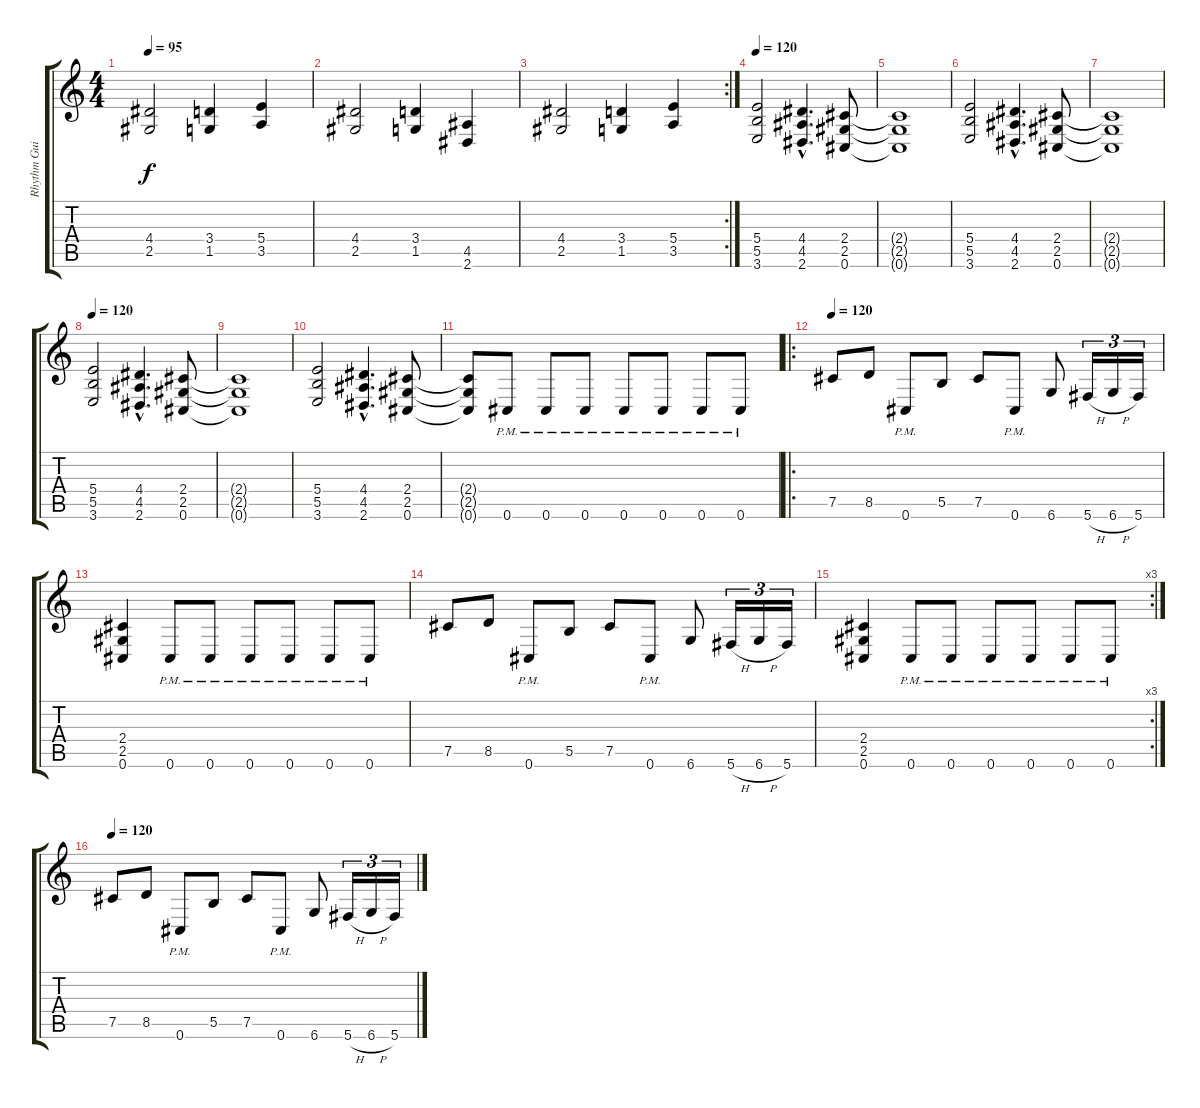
\track ("Rhythm Guitar" "Rhythm Gui") {instrument distortionguitar}
\staff {score tabs}
\tuning (C4 Ab3 E3 B2 Gb2 Db2) {hide}
\ts (4 4)
\tempo 95
\clef g2
\ks c
(4.4 2.5).2{dy f} (3.4 1.5).4 (5.4 3.5).4 |
(4.4 2.5).2 (3.4 1.5).4 (4.5 2.6).4 |
\rc 2
(4.4 2.5).2 (3.4 1.5).4 (5.4 3.5).4 |
\tempo 120
(5.4 5.5 3.6).2 (4.4{hac} 4.5{hac} 2.6{hac}).4{d} (2.4 2.5 0.6).8 |
(2.4{t} 2.5{t} 0.6{t}).1 |
(5.4 5.5 3.6).2 (4.4{hac} 4.5{hac} 2.6{hac}).4{d} (2.4 2.5 0.6).8 |
(2.4{t} 2.5{t} 0.6{t}).1 |
\tempo 120
(5.4 5.5 3.6).2 (4.4{hac} 4.5{hac} 2.6{hac}).4{d} (2.4 2.5 0.6).8 |
(2.4{t} 2.5{t} 0.6{t}).1 |
(5.4 5.5 3.6).2 (4.4{hac} 4.5{hac} 2.6{hac}).4{d} (2.4 2.5 0.6).8 |
(2.4{t} 2.5{t} 0.6{t}).8 0.6{pm}.8 0.6{pm}.8 0.6{pm}.8 0.6{pm}.8 0.6{pm}.8 0.6{pm}.8 0.6{pm}.8 |
\ro
\tempo 120
7.5.8 8.5.8 0.6{pm}.8 5.5.8 7.5.8 0.6{pm}.8 6.6.8 5.6{h}.16{tu (3 2)} 6.6{h}.16{tu (3 2)} 5.6.16{tu (3 2)} |
(2.4 2.5 0.6).4 0.6{pm}.8 0.6{pm}.8 0.6{pm}.8 0.6{pm}.8 0.6{pm}.8 0.6{pm}.8 |
7.5.8 8.5.8 0.6{pm}.8 5.5.8 7.5.8 0.6{pm}.8 6.6.8 5.6{h}.16{tu (3 2)} 6.6{h}.16{tu (3 2)} 5.6.16{tu (3 2)} |
\rc 3
(2.4 2.5 0.6).4 0.6{pm}.8 0.6{pm}.8 0.6{pm}.8 0.6{pm}.8 0.6{pm}.8 0.6{pm}.8 |
\tempo 120
7.5.8 8.5.8 0.6{pm}.8 5.5.8 7.5.8 0.6{pm}.8 6.6.8 5.6{h}.16{tu (3 2)} 6.6{h}.16{tu (3 2)} 5.6.16{tu (3 2)}
